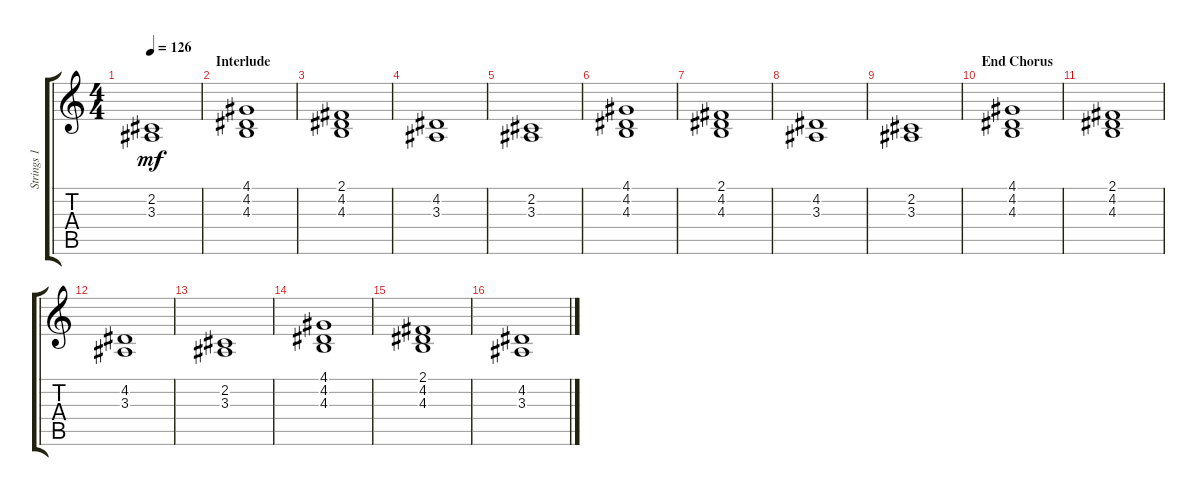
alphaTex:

\track ("Strings 1" "Strings 1") {instrument synthstrings2}
\staff {score tabs}
\tuning (E4 B3 G3 D3 A2 E2) {hide}
\ts (4 4)
\tempo 126
\clef g2
\ks c
(2.2 3.3).1{dy mf} |
\section ("" "Interlude")
(4.1 4.2 4.3).1 |
(2.1 4.2 4.3).1 |
(4.2 3.3).1 |
(2.2 3.3).1 |
(4.1 4.2 4.3).1 |
(2.1 4.2 4.3).1 |
(4.2 3.3).1 |
(2.2 3.3).1 |
\section ("" "End Chorus")
(4.1 4.2 4.3).1 |
(2.1 4.2 4.3).1 |
(4.2 3.3).1 |
(2.2 3.3).1 |
(4.1 4.2 4.3).1 |
(2.1 4.2 4.3).1 |
(4.2 3.3).1
